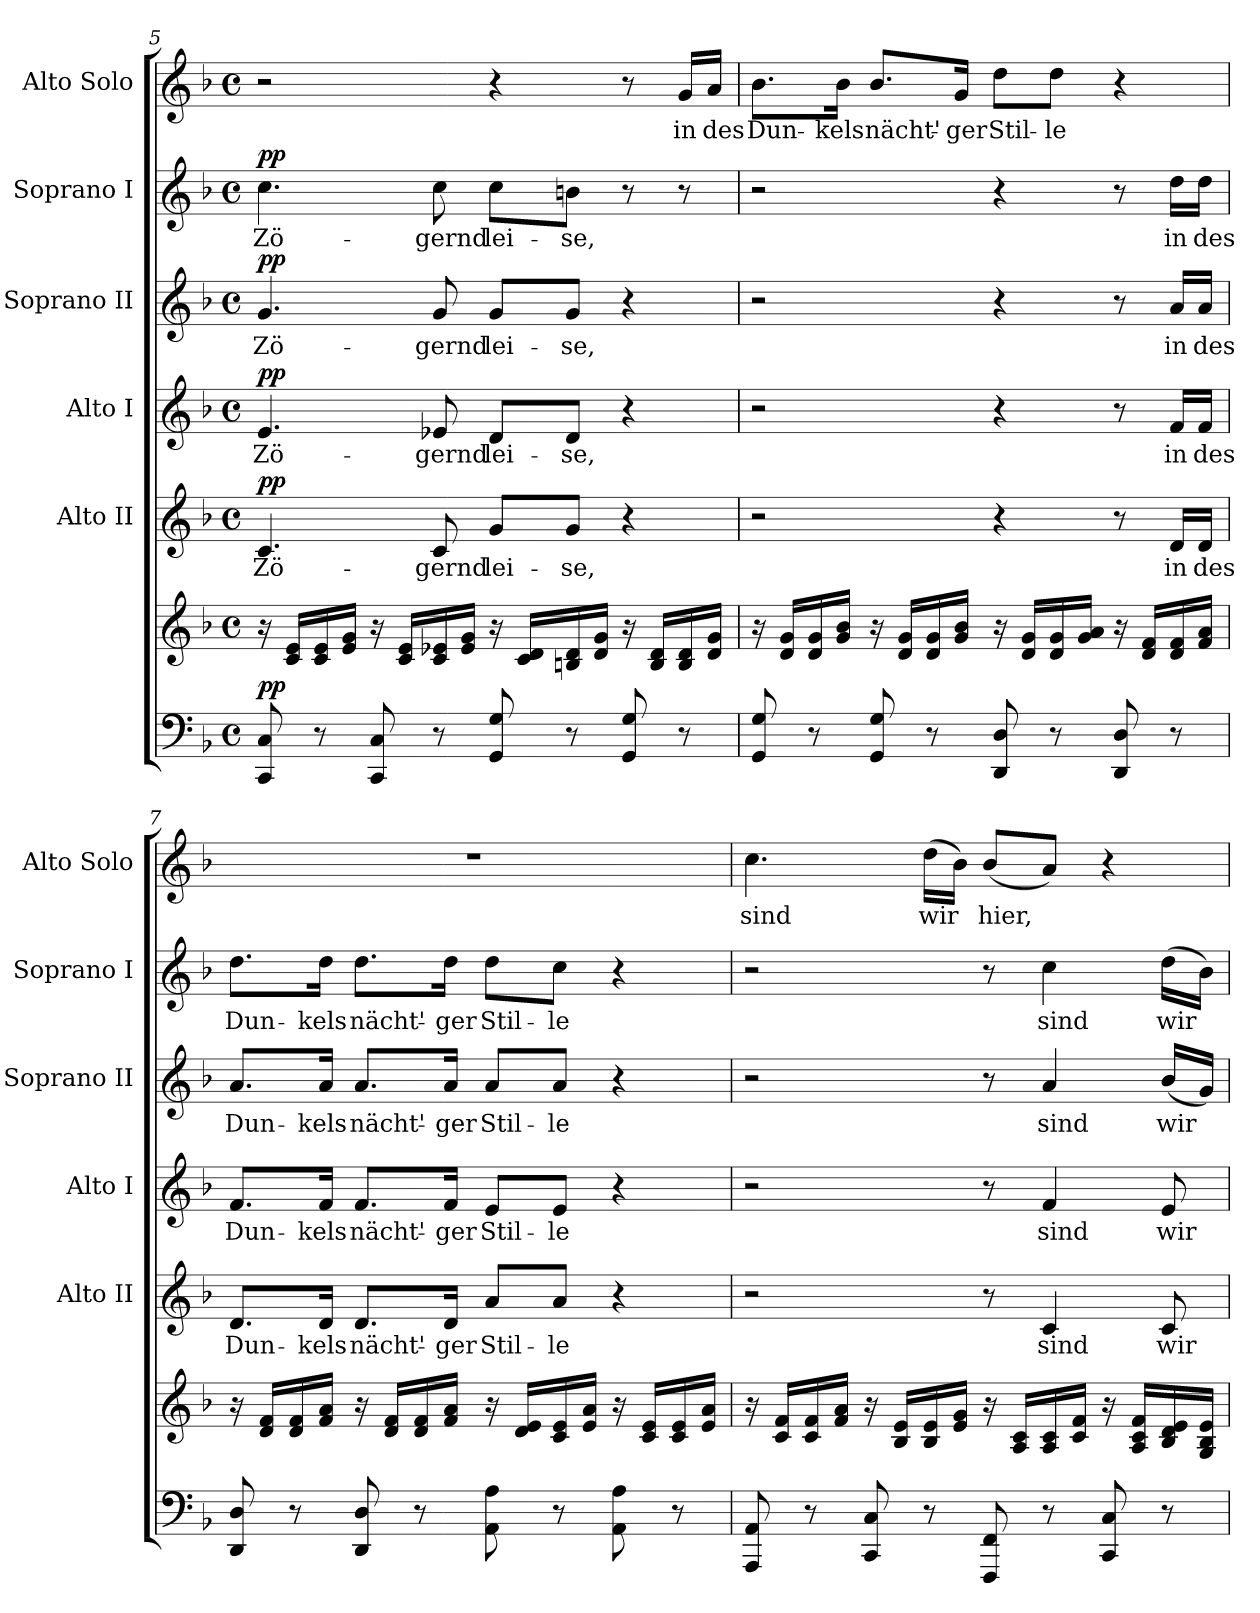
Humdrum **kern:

**kern	**dynam	**kern	**kern	**text	**dynam	**kern	**text	**dynam	**kern	**text	**dynam	**kern	**text	**dynam	**kern	**text
*part7	*part7	*part6	*part5	*part5	*part5	*part4	*part4	*part4	*part3	*part3	*part3	*part2	*part2	*part2	*part1	*part1
*staff7	*staff7	*staff6	*staff5	*staff5	*staff5	*staff4	*staff4	*staff4	*staff3	*staff3	*staff3	*staff2	*staff2	*staff2	*staff1	*staff1
*	*	*	*I"Alto II	*	*	*I"Alto I	*	*	*I"Soprano II	*	*	*I"Soprano I	*	*	*I"Alto Solo	*
*	*	*	*I'Alto II	*	*	*I'Alto I	*	*	*I'Soprano II	*	*	*I'Soprano I	*	*	*I'Alto Solo	*
!!LO:LB:g=z
*clefF4	*	*clefG2	*clefG2	*	*	*clefG2	*	*	*clefG2	*	*	*clefG2	*	*	*clefG2	*
*k[b-]	*	*k[b-]	*k[b-]	*	*	*k[b-]	*	*	*k[b-]	*	*	*k[b-]	*	*	*k[b-]	*
*F:	*	*F:	*F:	*	*	*F:	*	*	*F:	*	*	*F:	*	*	*F:	*
*M4/4	*	*M4/4	*M4/4	*	*	*M4/4	*	*	*M4/4	*	*	*M4/4	*	*	*M4/4	*
*met(c)	*	*met(c)	*met(c)	*	*	*met(c)	*	*	*met(c)	*	*	*met(c)	*	*	*met(c)	*
=5	=5	=5	=5	=5	=5	=5	=5	=5	=5	=5	=5	=5	=5	=5	=5	=5
*	*	*^	*	*	*	*	*	*	*	*	*	*	*	*	*	*
!	!LO:DY:a	!	!	!	!	!LO:DY:a	!	!	!LO:DY:a	!	!	!LO:DY:a	!	!	!LO:DY:a	!	!
8CC/ 8C/	pp	16r	16ryy	4.c/	Zö-	pp	4.e/	Zö-	pp	4.g/	Zö-	pp	4.cc\	Zö-	pp	2r	.
.	.	16c/ 16e/LL	16ryy	.	.	.	.	.	.	.	.	.	.	.	.	.	.
8r	.	16c/ 16e/	8ryy	.	.	.	.	.	.	.	.	.	.	.	.	.	.
.	.	16e/ 16g/JJ	.	.	.	.	.	.	.	.	.	.	.	.	.	.	.
8CC/ 8C/	.	16r	8ryy	.	.	.	.	.	.	.	.	.	.	.	.	.	.
.	.	16c/ 16e/LL	.	.	.	.	.	.	.	.	.	.	.	.	.	.	.
8r	.	16c/ 16e-X/	8ryy	8c/	-gernd	.	8e-X/	-gernd	.	8g/	-gernd	.	8cc\	-gernd	.	.	.
.	.	16e-/ 16g/JJ	.	.	.	.	.	.	.	.	.	.	.	.	.	.	.
8GG/ 8G/	.	16r	2ryy	8g/L	lei-	.	8d/L	lei-	.	8g/L	lei-	.	8cc\L	lei-	.	4r	.
.	.	16c/ 16d/LL	.	.	.	.	.	.	.	.	.	.	.	.	.	.	.
8r	.	16Bn/ 16d/	.	8g/J	-se,	.	8d/J	-se,	.	8g/J	-se,	.	8bn\J	-se,	.	.	.
.	.	16d/ 16g/JJ	.	.	.	.	.	.	.	.	.	.	.	.	.	.	.
8GG/ 8G/	.	16r	.	4r	.	.	4r	.	.	4r	.	.	8r	.	.	8r	.
.	.	16B/ 16d/LL	.	.	.	.	.	.	.	.	.	.	.	.	.	.	.
8r	.	16B/ 16d/	.	.	.	.	.	.	.	.	.	.	8r	.	.	16g/LL	in
.	.	16d/ 16g/JJ	.	.	.	.	.	.	.	.	.	.	.	.	.	16a/JJ	des
=6	=6	=6	=6	=6	=6	=6	=6	=6	=6	=6	=6	=6	=6	=6	=6	=6	=6
*	*	*	*	*	*	*	*	*	*	*	*	*	*	*	*	*^	*
8GG/ 8G/	.	16r	16ryy	2r	.	.	2r	.	.	2r	.	.	2r	.	.	8.b-\L	4ryy	Dun-
.	.	16d/ 16g/LL	16ryy	.	.	.	.	.	.	.	.	.	.	.	.	.	.	.
8r	.	16d/ 16g/	8ryy	.	.	.	.	.	.	.	.	.	.	.	.	.	.	.
.	.	16g/ 16b-/JJ	.	.	.	.	.	.	.	.	.	.	.	.	.	16b-\Jk	.	-kels
8GG/ 8G/	.	16r	8ryy	.	.	.	.	.	.	.	.	.	.	.	.	8.b-/L	8ryy	nächt'-
.	.	16d/ 16g/LL	.	.	.	.	.	.	.	.	.	.	.	.	.	.	.	.
8r	.	16d/ 16g/	8ryy	.	.	.	.	.	.	.	.	.	.	.	.	.	8ryy	.
.	.	16g/ 16b-/JJ	.	.	.	.	.	.	.	.	.	.	.	.	.	16g/Jk	.	-ger
8DD/ 8D/	.	16r	2ryy	4r	.	.	4r	.	.	4r	.	.	4r	.	.	8dd\L	8ryy	Stil-
.	.	16d/ 16g/LL	.	.	.	.	.	.	.	.	.	.	.	.	.	.	.	.
8r	.	16d/ 16g/	.	.	.	.	.	.	.	.	.	.	.	.	.	8dd\J	8ryy	-le
.	.	16g/ 16a/JJ	.	.	.	.	.	.	.	.	.	.	.	.	.	.	.	.
8DD/ 8D/	.	16r	.	8r	.	.	8r	.	.	8r	.	.	8r	.	.	4r	4ryy	.
.	.	16d/ 16f/LL	.	.	.	.	.	.	.	.	.	.	.	.	.	.	.	.
8r	.	16d/ 16f/	.	16d/LL	in	.	16f/LL	in	.	16a/LL	in	.	16dd\LL	in	.	.	.	.
.	.	16f/ 16a/JJ	.	16d/JJ	des	.	16f/JJ	des	.	16a/JJ	des	.	16dd\JJ	des	.	.	.	.
*	*	*v	*v	*	*	*	*	*	*	*	*	*	*	*	*	*v	*v	*
!!LO:PB:g=z
=7	=7	=7	=7	=7	=7	=7	=7	=7	=7	=7	=7	=7	=7	=7	=7	=7
8DD/ 8D/	.	16r	8.d/L	Dun-	.	8.f/L	Dun-	.	8.a/L	Dun-	.	8.dd\L	Dun-	.	1r	.
.	.	16d/ 16f/LL	.	.	.	.	.	.	.	.	.	.	.	.	.	.
8r	.	16d/ 16f/	.	.	.	.	.	.	.	.	.	.	.	.	.	.
.	.	16f/ 16a/JJ	16d/Jk	-kels	.	16f/Jk	-kels	.	16a/Jk	-kels	.	16dd\Jk	-kels	.	.	.
8DD/ 8D/	.	16r	8.d/L	nächt'-	.	8.f/L	nächt'-	.	8.a/L	nächt'-	.	8.dd\L	nächt'-	.	.	.
.	.	16d/ 16f/LL	.	.	.	.	.	.	.	.	.	.	.	.	.	.
8r	.	16d/ 16f/	.	.	.	.	.	.	.	.	.	.	.	.	.	.
.	.	16f/ 16a/JJ	16d/Jk	-ger	.	16f/Jk	-ger	.	16a/Jk	-ger	.	16dd\Jk	-ger	.	.	.
8AA\ 8A\	.	16r	8a/L	Stil-	.	8e/L	Stil-	.	8a/L	Stil-	.	8dd\L	Stil-	.	.	.
.	.	16d/ 16e/LL	.	.	.	.	.	.	.	.	.	.	.	.	.	.
8r	.	16c/ 16e/	8a/J	-le	.	8e/J	-le	.	8a/J	-le	.	8cc\J	-le	.	.	.
.	.	16e/ 16a/JJ	.	.	.	.	.	.	.	.	.	.	.	.	.	.
8AA\ 8A\	.	16r	4r	.	.	4r	.	.	4r	.	.	4r	.	.	.	.
.	.	16c/ 16e/LL	.	.	.	.	.	.	.	.	.	.	.	.	.	.
8r	.	16c/ 16e/	.	.	.	.	.	.	.	.	.	.	.	.	.	.
.	.	16e/ 16a/JJ	.	.	.	.	.	.	.	.	.	.	.	.	.	.
=8	=8	=8	=8	=8	=8	=8	=8	=8	=8	=8	=8	=8	=8	=8	=8	=8
8AAA/ 8AA/	.	16r	2r	.	.	2r	.	.	2r	.	.	2r	.	.	4.cc\	sind
.	.	16c/ 16f/LL	.	.	.	.	.	.	.	.	.	.	.	.	.	.
8r	.	16c/ 16f/	.	.	.	.	.	.	.	.	.	.	.	.	.	.
.	.	16f/ 16a/JJ	.	.	.	.	.	.	.	.	.	.	.	.	.	.
8CC/ 8C/	.	16r	.	.	.	.	.	.	.	.	.	.	.	.	.	.
.	.	16B-/ 16e/LL	.	.	.	.	.	.	.	.	.	.	.	.	.	.
8r	.	16B-/ 16e/	.	.	.	.	.	.	.	.	.	.	.	.	(16dd\LL	wir
.	.	16e/ 16g/JJ	.	.	.	.	.	.	.	.	.	.	.	.	16b-\JJ)	.
8FFF/ 8FF/	.	16r	8r	.	.	8r	.	.	8r	.	.	8r	.	.	(8b-/L	hier,
.	.	16A/ 16c/LL	.	.	.	.	.	.	.	.	.	.	.	.	.	.
8r	.	16A/ 16c/	4c/	sind	.	4f/	sind	.	4a/	sind	.	4cc\	sind	.	8a/J)	.
.	.	16c/ 16f/JJ	.	.	.	.	.	.	.	.	.	.	.	.	.	.
8CC/ 8C/	.	16r	.	.	.	.	.	.	.	.	.	.	.	.	4r	.
.	.	16A/ 16c/ 16f/LL	.	.	.	.	.	.	.	.	.	.	.	.	.	.
8r	.	16B-/ 16d/ 16e/	8c/	wir	.	8e/	wir	.	(16b-/LL	wir	.	(16dd\LL	wir	.	.	.
.	.	16G/ 16B-/ 16e/JJ	.	.	.	.	.	.	16g/JJ)	.	.	16b-\JJ)	.	.	.	.
=	=	=	=	=	=	=	=	=	=	=	=	=	=	=	=	=
*-	*-	*-	*-	*-	*-	*-	*-	*-	*-	*-	*-	*-	*-	*-	*-	*-
